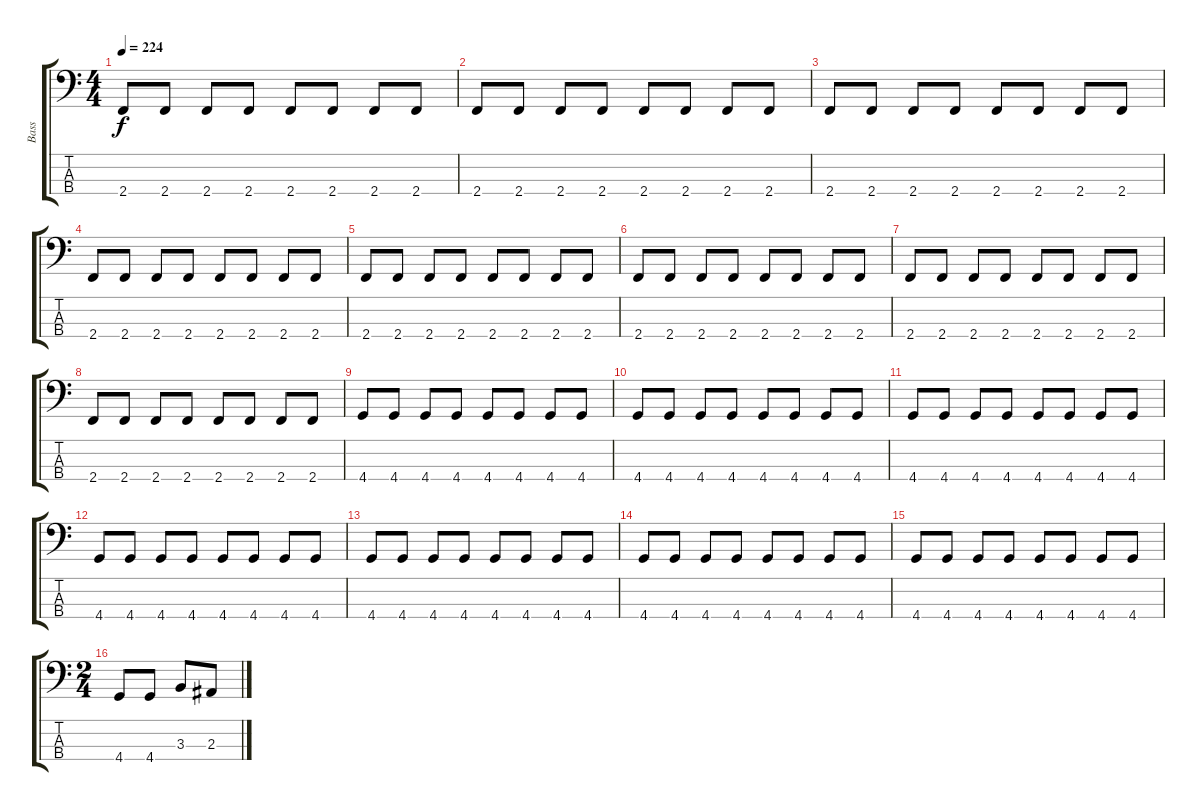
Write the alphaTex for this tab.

\track ("Bass" "Bass") {instrument electricbasspick}
\staff {score tabs}
\tuning (Gb2 Db2 Ab1 Eb1) {hide}
\ts (4 4)
\tempo 224
\clef f4
\ks c
2.4.8{dy f instrument electricbasspick} 2.4.8 2.4.8 2.4.8 2.4.8 2.4.8 2.4.8 2.4.8 |
2.4.8 2.4.8 2.4.8 2.4.8 2.4.8 2.4.8 2.4.8 2.4.8 |
2.4.8 2.4.8 2.4.8 2.4.8 2.4.8 2.4.8 2.4.8 2.4.8 |
2.4.8 2.4.8 2.4.8 2.4.8 2.4.8 2.4.8 2.4.8 2.4.8 |
2.4.8 2.4.8 2.4.8 2.4.8 2.4.8 2.4.8 2.4.8 2.4.8 |
2.4.8 2.4.8 2.4.8 2.4.8 2.4.8 2.4.8 2.4.8 2.4.8 |
2.4.8 2.4.8 2.4.8 2.4.8 2.4.8 2.4.8 2.4.8 2.4.8 |
2.4.8 2.4.8 2.4.8 2.4.8 2.4.8 2.4.8 2.4.8 2.4.8 |
4.4.8 4.4.8 4.4.8 4.4.8 4.4.8 4.4.8 4.4.8 4.4.8 |
4.4.8 4.4.8 4.4.8 4.4.8 4.4.8 4.4.8 4.4.8 4.4.8 |
4.4.8 4.4.8 4.4.8 4.4.8 4.4.8 4.4.8 4.4.8 4.4.8 |
4.4.8 4.4.8 4.4.8 4.4.8 4.4.8 4.4.8 4.4.8 4.4.8 |
4.4.8 4.4.8 4.4.8 4.4.8 4.4.8 4.4.8 4.4.8 4.4.8 |
4.4.8 4.4.8 4.4.8 4.4.8 4.4.8 4.4.8 4.4.8 4.4.8 |
4.4.8 4.4.8 4.4.8 4.4.8 4.4.8 4.4.8 4.4.8 4.4.8 |
\ts (2 4)
4.4.8 4.4.8 3.3.8 2.3.8
